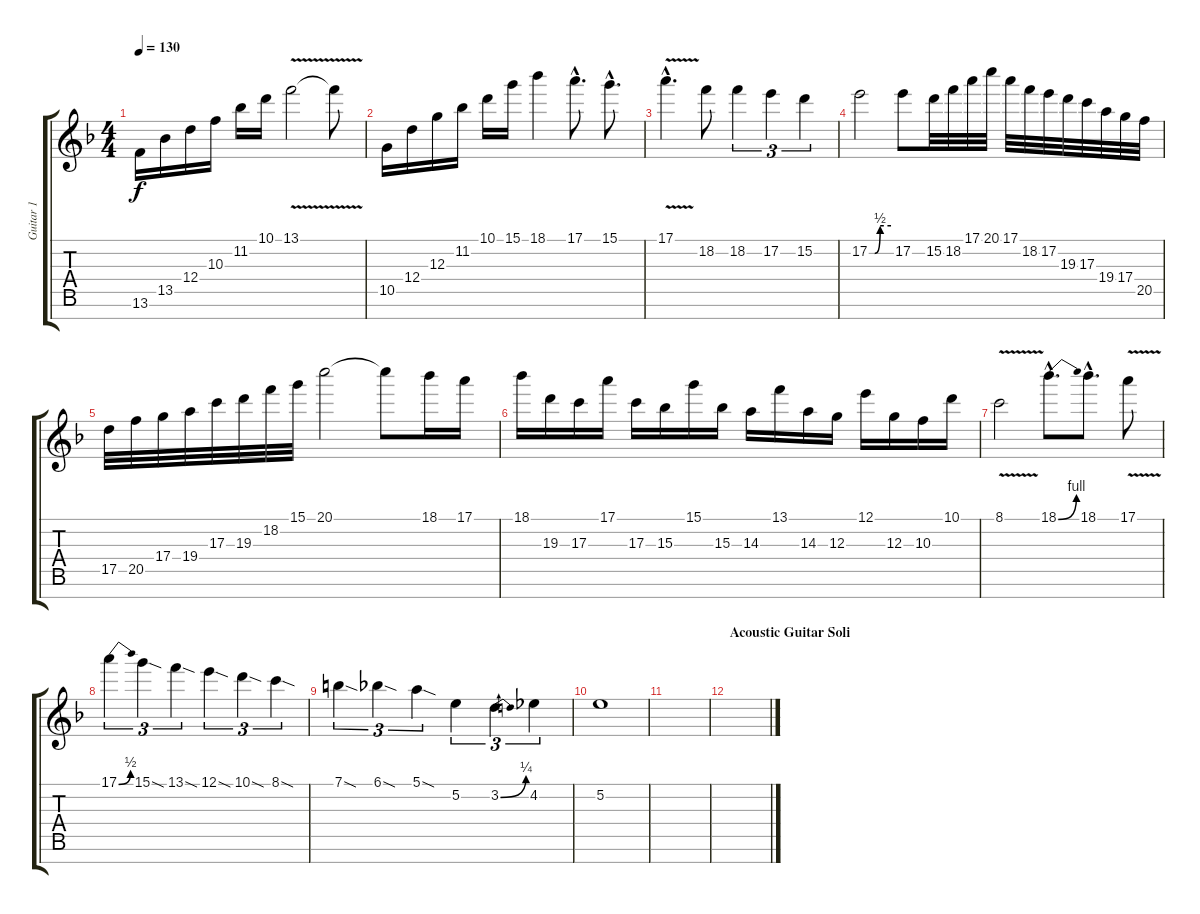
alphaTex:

\track ("Guitar 1" "Guitar 1") {instrument overdrivenguitar}
\staff {score tabs}
\tuning (E4 B3 G3 D3 A2 E2 B1) {hide}
\ts (4 4)
\tempo 130
\clef g2
\ks dminor
13.6.16{dy f} 13.5.16 12.4.16 10.3.16 11.2.16 10.1.16 13.1{v}.2 13.1{t}.8 |
10.5.16 12.4.16 12.3.16 11.2.16 10.1.16 15.1.16 18.1.4 17.1{hac}.8{d} 15.1{hac}.8{d} |
17.1{v hac}.4{d} 18.2.8 18.2.4{tu (3 2)} 17.2.4{tu (3 2)} 15.2.4{tu (3 2)} |
17.2{be (custom 0 0 15 0 30 2 60 2)}.2 17.2.8 15.2.32 18.2.32 17.1.32 20.1.32 17.1.32 18.2.32 17.2.32 19.3.32 17.3.32 19.4.32 17.4.32 20.5.32 |
17.5.32 20.5.32 17.4.32 19.4.32 17.3.32 19.3.32 18.2.32 15.1.32 20.1.2 20.1{t}.8 18.1.16 17.1.16 |
18.1.16 19.3.16 17.3.16 17.1.16 17.3.16 15.3.16 15.1.16 15.3.16 14.3.16 13.1.16 14.3.16 12.3.16 12.1.16 12.3.16 10.3.16 10.1.16 |
8.1{v}.2 18.1{be (bend 0 0 60 4) hac}.8{d} 18.1{hac}.8{d} 17.1{v}.8 |
17.1{be (bend 0 0 60 2)}.4{tu (3 2)} 15.1{sod}.4{tu (3 2)} 13.1{sod}.4{tu (3 2)} 12.1{sod}.4{tu (3 2)} 10.1{sod}.4{tu (3 2)} 8.1{sod}.4{tu (3 2)} |
7.1{sod}.4{tu (3 2)} 6.1{sod}.4{tu (3 2)} 5.1{sod}.4{tu (3 2)} 5.2.4{tu (3 2)} 3.2{be (bend 0 0 60 1)}.4{tu (3 2)} 4.2.4{tu (3 2)} |
5.2.1 |
|
\section ("" "Acoustic Guitar Soli")
